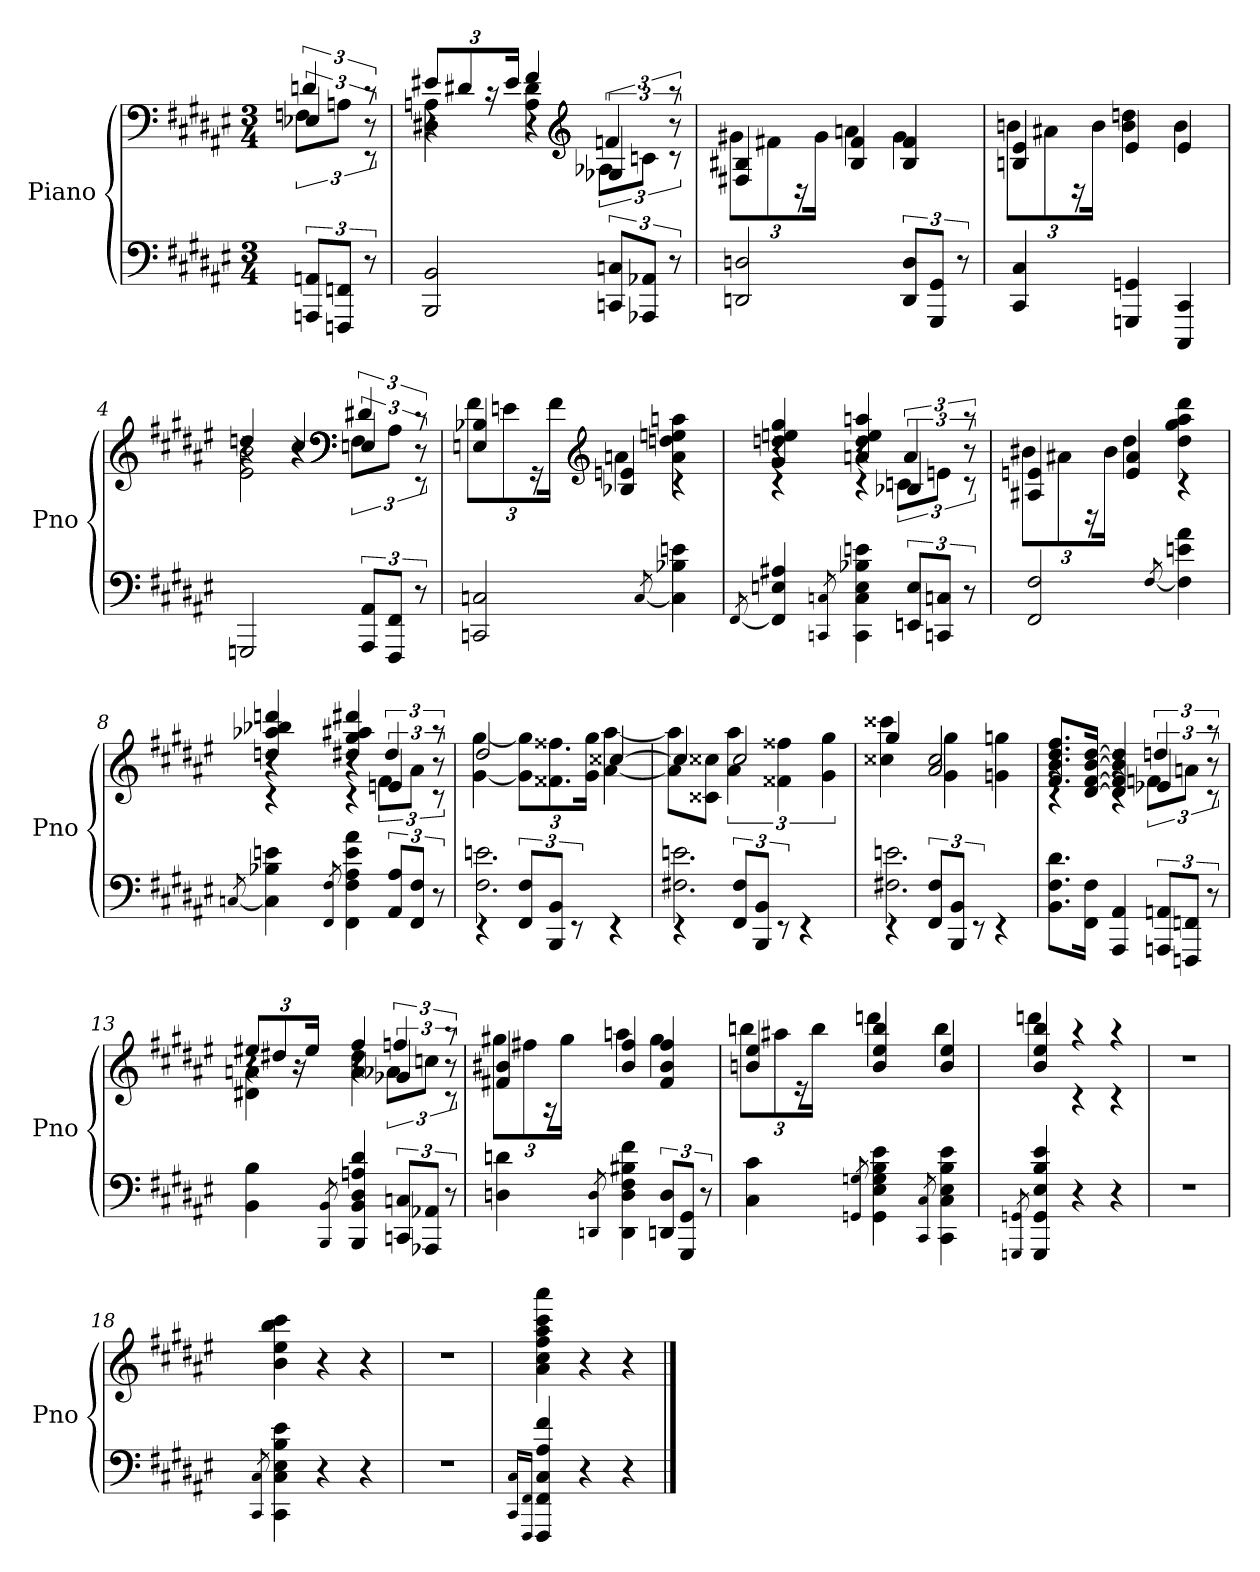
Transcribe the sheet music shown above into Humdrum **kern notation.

**kern	**kern
*part1	*part1
*staff2	*staff1
*I"Piano	*
*I'Pno	*
*clefF4	*clefF4
*k[f#c#g#d#a#e#]	*k[f#c#g#d#a#e#]
*F#:	*F#:
*M3/4	*M3/4
=	=
*	*^
*	*	*^
12AAAn 12AAnL	6E-X	12FnL	6dn
12FFFn 12FFnJ	.	12AnJ	.
12r	12r	12rEE	12rc
=1	=1	=1	=1
2BBB 2BB	4r	4D#X 4An	12e#XL
.	.	.	12d#X
.	.	.	24r
.	.	.	24e#Jk
.	4r	4A 4d#	4f#
*	*clefG2	*	*
12CCn 12CnL	6G-X	12A-XL	6fn
12AAA-X 12AA-XJ	.	12cnJ	.
12r	12r	12rc	12raa
*	*	*v	*v
=2	=2	=2
2DDn 2Dn	4F#X 4B#X	12g#XL
.	.	12f#X
.	.	24r
.	.	24g#Jk
.	4B# 4f#	4an
12DD 12DL	4B# 4f#	4g#
12GGG# 12GG#J	.	.
12r	.	.
=3	=3	=3
4CC# 4C#	4Bn 4e#	12bnL
.	.	12a#X
.	.	24r
.	.	24bJk
4GGGn 4GGn	4e#	4b 4ddn
4CCC# 4CC#	4e#	4b
=4	=4	=4
*	*	*^
2GGGn	4r	2e# 2b	4ddn
.	4r	.	4cc#
*	*clefF4	*	*
12AAA# 12AA#L	6En	12F#L	6d#X
12FFF# 12FF#J	.	12A#J	.
12r	12r	12rEE	12rc
*	*	*v	*v
=5	=5	=5
2CCn 2Cn	4En 4B-X	12f#L
.	.	12en
.	.	24r
.	.	24f#Jk
*	*clefG2	*
.	4B-X 4en	4an
[8qC	.	.
4C] 4B-X 4en	4rc	4a 4ddn 4een 4aan
*	*v	*v
=6	=6
[8qFF#	.
*	*^
*	*	*^
4FF#] 4En 4A#X	4r	4rc	4g# 4ddn 4een 4gg#
8qCCn 8qCn	.	.	.
4CC] 4C] 4E 4B-X 4en	4r	4rc	4an 4dd 4ee 4aan
12EEn 12EL	6B-X	12cnL	6a
12CCn 12CnJ	.	12enJ	.
12r	12r	12rc	12raa
*	*	*v	*v
=7	=7	=7
2FF# 2F#	4A#X 4en	12b#XL
.	.	12a#X
.	.	24r
.	.	24b#Jk
.	4e 4a#	4dd#
[8qF#	.	.
4F#] 4en 4a#	4rc	4dd# 4gg# 4aa# 4ddd#
*	*v	*v
=8	=8
[8qCn	.
*	*^
*	*	*^
4C] 4B-X 4en	4r	4rc	4ddn 4aa-X 4bb-X 4dddn
8qFF# 8qF#	.	.	.
4FF#] 4F#] 4A# 4e 4a#	4r	4rc	4dd#X 4gg# 4aa#X 4ddd#X
12AA# 12A#L	6en	12f#L	6dd#
12FF# 12F#J	.	12a#J	.
12r	12r	12rc	12raa
*	*	*v	*v
=9	=9	=9
*^	*	*
4rEE	2.F# 2.en	2dd#	[4g# [4gg#
12FF# 12F#L	.	.	12g#] 12gg#]L
12BBB 12BBJ	.	.	12.f##X 12.ff##X
12rEE	.	.	.
.	.	.	24g# 24gg#Jk
4rEE	.	[4cc##X	[4a# [4aa#
=10	=10	=10	=10
4rEE	2.F#X 2.en	4cc##]	8a#] 8aa#]L
.	.	.	8c##X 8cc##XJ
12FF# 12F#L	.	2cc##	6a# 6aa#
12BBB 12BBJ	.	.	.
12rEE	.	.	6f##X 6ff##X
4rEE	.	.	.
.	.	.	6g# 6gg#
=11	=11	=11	=11
4rEE	2.F#X 2.en	4gg#	4cc##X 4ccc##X
12FF# 12F#L	.	2a# 2cc##	4g# 4gg#
12BBB 12BBJ	.	.	.
12rEE	.	.	.
4rEE	.	.	4gn 4ggn
*v	*v	*	*
=12	=12	=12
*	*	*^
8.BB 8.F# 8.d#L	4r	4rc	8.f# 8.b 8.dd# 8.ff#L
16FF# 16F#Jk	.	.	[16d# [16f# [16b [16dd#Jk
4AAA# 4AA#	4r	4rc	4d#] 4f#] 4b] 4dd#]
12AAAn 12AAnL	6e-X	12fnL	6ddn
12FFFn 12FFnJ	.	12anJ	.
12r	12r	12rc	12raa
=13	=13	=13	=13
4BB 4B	4r	4d#X 4an	12ee#XL
.	.	.	12dd#X
.	.	.	24r
.	.	.	24ee#Jk
8qBBB 8qBB	.	.	.
4BBB] 4BB] 4D# 4An 4d#	4r	4a 4dd#	4ff#
12CCn 12CnL	6g-X	12a-XL	6ffn
12AAA-X 12AA-XJ	.	12ccnJ	.
12r	12r	12rc	12raa
*	*	*v	*v
=14	=14	=14
4Dn 4dn	4f#X 4b#X	12gg#XL
.	.	12ff#X
.	.	24r
.	.	24gg#Jk
8qDDn 8qD	.	.
4DD] 4D] 4F# 4B#X 4f#	4b# 4ff#	4aan
12DDn 12DL	4f# 4b# 4ff#	4gg#
12GGG# 12GG#J	.	.
12r	.	.
=15	=15	=15
4C# 4c#	4bn 4ee#	12bbnL
.	.	12aa#X
.	.	24r
.	.	24bbJk
8qGGn 8qGn	.	.
4GG] 4E# 4G] 4B 4e#	4b 4ee# 4bb	4dddn
8qCC# 8qC#	.	.
4CC#] 4C#] 4E# 4B 4e#	4b 4ee#	4bb
=16	=16	=16
8qGGGn 8qGGn	.	.
4GGG] 4GG] 4E# 4B 4e#	4b 4ee# 4bb	4dddn
4r	4rc	4raa
4r	4rc	4raa
*	*v	*v
=17	=17
2.r	2.r
=18	=18
8qCC# 8qC#	.
4CC#] 4C#] 4E# 4B 4e#	4b 4ee# 4bb 4ccc#
4r	4r
4r	4r
=19	=19
2.r	2.r
=20	=20
16qCC# 16qC#LL	.
16qFFF# 16qFF#JJ	.
4FFF#] 4FF#] 4C# 4A# 4f#	4a# 4cc# 4ff# 4aa# 4ccc# 4aaa#
4r	4r
4r	4r
==	==
*-	*-
